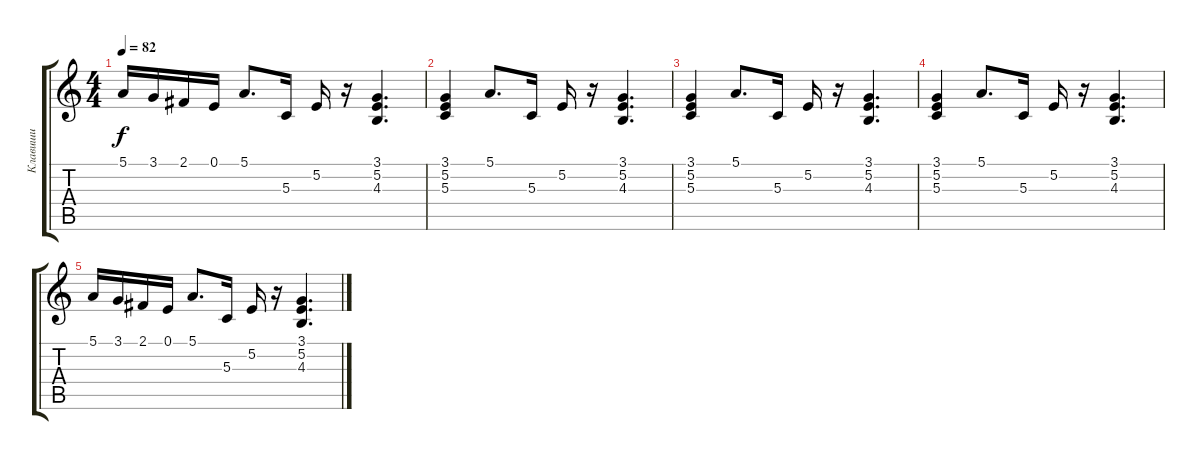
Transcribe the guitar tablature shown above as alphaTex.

\track ("Клавиши" "Клавиши") {instrument acousticgrandpiano}
\staff {score tabs}
\tuning (E4 B3 G3 D3 A2 E2) {hide}
\ts (4 4)
\tempo 82
\clef g2
\ks c
5.1.16{dy f} 3.1.16 2.1.16 0.1.16 5.1.8{d} 5.3.16 5.2.16 r.16 (3.1 5.2 4.3).4{d} |
(3.1 5.2 5.3).4 5.1.8{d} 5.3.16 5.2.16 r.16 (3.1 5.2 4.3).4{d} |
(3.1 5.2 5.3).4 5.1.8{d} 5.3.16 5.2.16 r.16 (3.1 5.2 4.3).4{d} |
(3.1 5.2 5.3).4 5.1.8{d} 5.3.16 5.2.16 r.16 (3.1 5.2 4.3).4{d} |
5.1.16 3.1.16 2.1.16 0.1.16 5.1.8{d} 5.3.16 5.2.16 r.16 (3.1 5.2 4.3).4{d}
